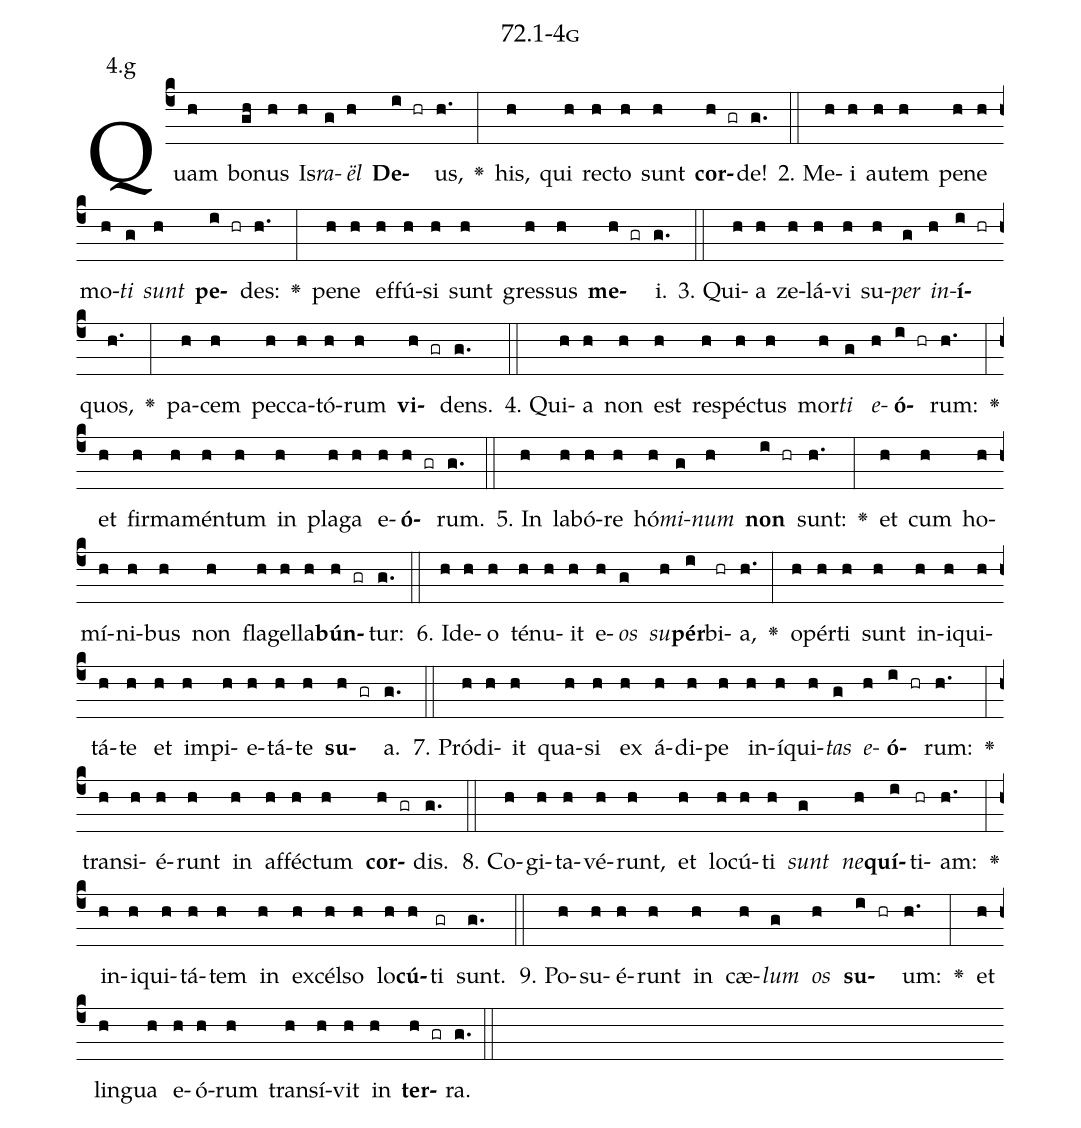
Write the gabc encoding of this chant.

name: 72.1-4g;
annotation: 4.g;
%%
(c4)Quam(h) bo(gh)nus(h) Is(h)<i>ra</i>(g)<i>ël</i>(h) <b>De</b>(i hr)us,(h.) <v>\greheightstar</v>(:) his,(h) qui(h) rec(h)to(h) sunt(h) <b>cor</b>(h gr)de!(g.) (::)
2. Me(h)i(h) au(h)tem(h) pe(h)ne(h) mo(h)<i>ti</i>(g) <i>sunt</i>(h) <b>pe</b>(i hr)des:(h.) <v>\greheightstar</v>(:) pe(h)ne(h) ef(h)fú(h)si(h) sunt(h) gres(h)sus(h) <b>me</b>(h gr)i.(g.) (::)
3. Qui(h)a(h) ze(h)lá(h)vi(h) su(h)<i>per</i>(g) <i>in</i>(h)<b>í</b>(i hr)quos,(h.) <v>\greheightstar</v>(:) pa(h)cem(h) pec(h)ca(h)tó(h)rum(h) <b>vi</b>(h gr)dens.(g.) (::)
4. Qui(h)a(h) non(h) est(h) re(h)spéc(h)tus(h) mor(h)<i>ti</i>(g) <i>e</i>(h)<b>ó</b>(i hr)rum:(h.) <v>\greheightstar</v>(:) et(h) fir(h)ma(h)mén(h)tum(h) in(h) pla(h)ga(h) e(h)<b>ó</b>(h gr)rum.(g.) (::)
5. In(h) la(h)bó(h)re(h) hó(h)<i>mi</i>(g)<i>num</i>(h) <b>non</b>(i hr) sunt:(h.) <v>\greheightstar</v>(:) et(h) cum(h) ho(h)mí(h)ni(h)bus(h) non(h) fla(h)gel(h)la(h)<b>bún</b>(h gr)tur:(g.) (::)
6. Id(h)e(h)o(h) té(h)nu(h)it(h) e(h)<i>os</i>(g) <i>su</i>(h)<b>pér</b>(i)bi(hr)a,(h.) <v>\greheightstar</v>(:) o(h)pér(h)ti(h) sunt(h) in(h)i(h)qui(h)tá(h)te(h) et(h) im(h)pi(h)e(h)tá(h)te(h) <b>su</b>(h gr)a.(g.) (::)
7. Pród(h)i(h)it(h) qua(h)si(h) ex(h) á(h)di(h)pe(h) in(h)í(h)qui(h)<i>tas</i>(g) <i>e</i>(h)<b>ó</b>(i hr)rum:(h.) <v>\greheightstar</v>(:) trans(h)i(h)é(h)runt(h) in(h) af(h)féc(h)tum(h) <b>cor</b>(h gr)dis.(g.) (::)
8. Co(h)gi(h)ta(h)vé(h)runt,(h) et(h) lo(h)cú(h)ti(h) <i>sunt</i>(g) <i>ne</i>(h)<b>quí</b>(i)ti(hr)am:(h.) <v>\greheightstar</v>(:) in(h)i(h)qui(h)tá(h)tem(h) in(h) ex(h)cél(h)so(h) lo(h)<b>cú</b>(h)ti(gr) sunt.(g.) (::)
9. Po(h)su(h)é(h)runt(h) in(h) cæ(h)<i>lum</i>(g) <i>os</i>(h) <b>su</b>(i hr)um:(h.) <v>\greheightstar</v>(:) et(h) lin(h)gua(h) e(h)ó(h)rum(h) trans(h)í(h)vit(h) in(h) <b>ter</b>(h gr)ra.(g.) (::)
